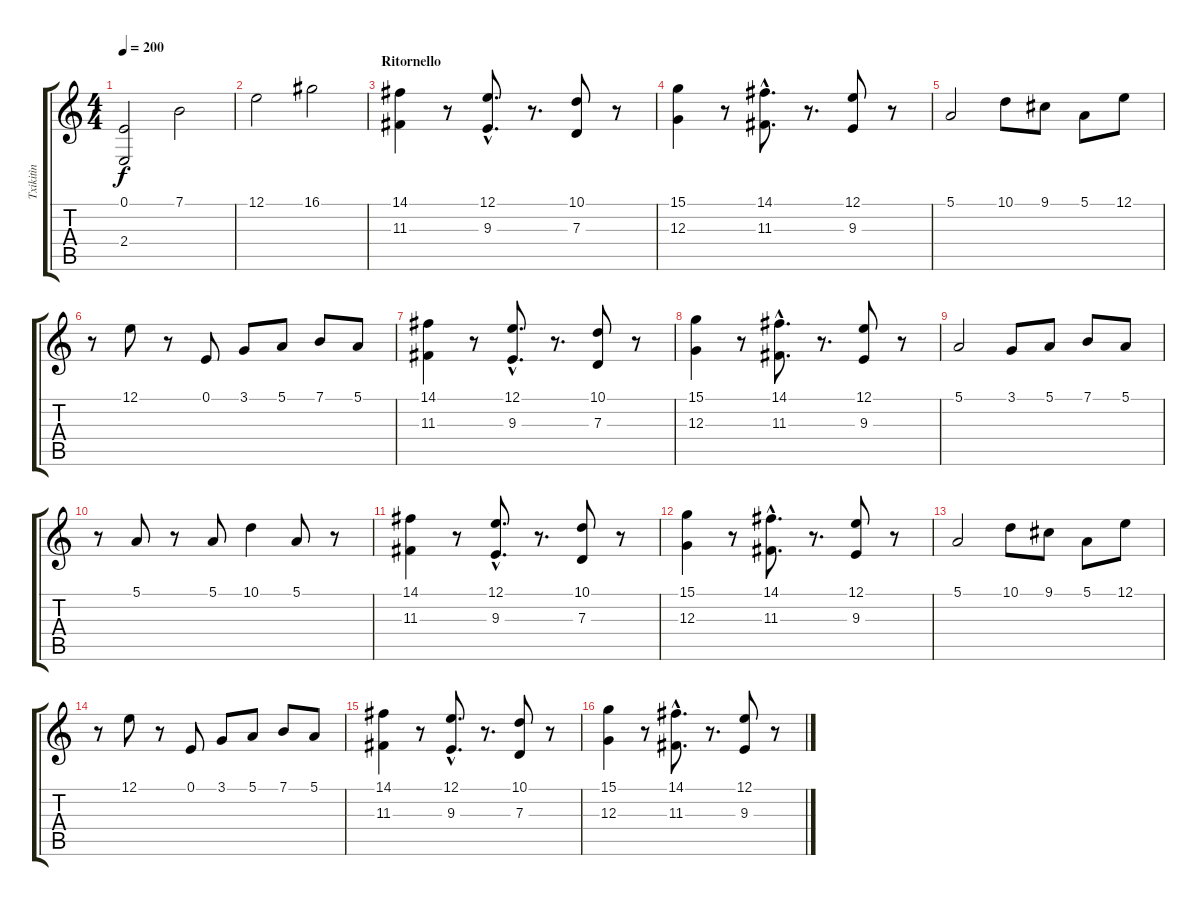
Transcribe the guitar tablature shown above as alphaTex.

\track ("Txikitìn" "Txikitìn") {instrument trumpet}
\staff {score tabs}
\tuning (E4 B3 G3 D3 A2 E2) {hide}
\ts (4 4)
\tempo 200
\clef g2
\ks c
(0.1{t} 2.4{t}).2{dy f} 7.1.2 |
12.1.2 16.1.2 |
\section ("" "Ritornello")
(14.1 11.3).4 r.8 (12.1{hac} 9.3{hac}).8{d} r.8{d} (10.1 7.3).8 r.8 |
(15.1 12.3).4 r.8 (14.1{hac} 11.3{hac}).8{d} r.8{d} (12.1 9.3).8 r.8 |
5.1.2 10.1.8 9.1.8 5.1.8 12.1.8 |
r.8 12.1.8 r.8 0.1.8 3.1.8 5.1.8 7.1.8 5.1.8 |
(14.1 11.3).4 r.8 (12.1{hac} 9.3{hac}).8{d} r.8{d} (10.1 7.3).8 r.8 |
(15.1 12.3).4 r.8 (14.1{hac} 11.3{hac}).8{d} r.8{d} (12.1 9.3).8 r.8 |
5.1.2 3.1.8 5.1.8 7.1.8 5.1.8 |
r.8 5.1.8 r.8 5.1.8 10.1.4 5.1.8 r.8 |
(14.1 11.3).4 r.8 (12.1{hac} 9.3{hac}).8{d} r.8{d} (10.1 7.3).8 r.8 |
(15.1 12.3).4 r.8 (14.1{hac} 11.3{hac}).8{d} r.8{d} (12.1 9.3).8 r.8 |
5.1.2 10.1.8 9.1.8 5.1.8 12.1.8 |
r.8 12.1.8 r.8 0.1.8 3.1.8 5.1.8 7.1.8 5.1.8 |
(14.1 11.3).4 r.8 (12.1{hac} 9.3{hac}).8{d} r.8{d} (10.1 7.3).8 r.8 |
(15.1 12.3).4 r.8 (14.1{hac} 11.3{hac}).8{d} r.8{d} (12.1 9.3).8 r.8
